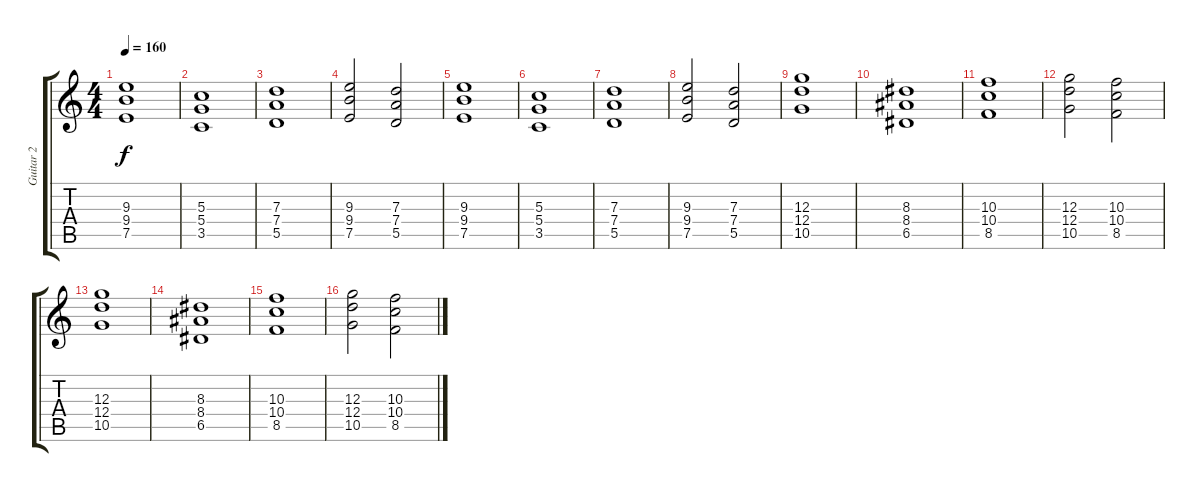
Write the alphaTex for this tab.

\track ("Guitar 2" "Guitar 2") {instrument overdrivenguitar}
\staff {score tabs}
\tuning (E4 B3 G3 D3 A2 E2) {hide}
\ts (4 4)
\tempo 160
\clef g2
\ks c
(9.3 9.4 7.5).1{dy f} |
(5.3 5.4 3.5).1 |
(7.3 7.4 5.5).1 |
(9.3 9.4 7.5).2 (7.3 7.4 5.5).2 |
(9.3 9.4 7.5).1 |
(5.3 5.4 3.5).1 |
(7.3 7.4 5.5).1 |
(9.3 9.4 7.5).2 (7.3 7.4 5.5).2 |
(12.3 12.4 10.5).1 |
(8.3 8.4 6.5).1 |
(10.3 10.4 8.5).1 |
(12.3 12.4 10.5).2 (10.3 10.4 8.5).2 |
(12.3 12.4 10.5).1 |
(8.3 8.4 6.5).1 |
(10.3 10.4 8.5).1 |
(12.3 12.4 10.5).2 (10.3 10.4 8.5).2
